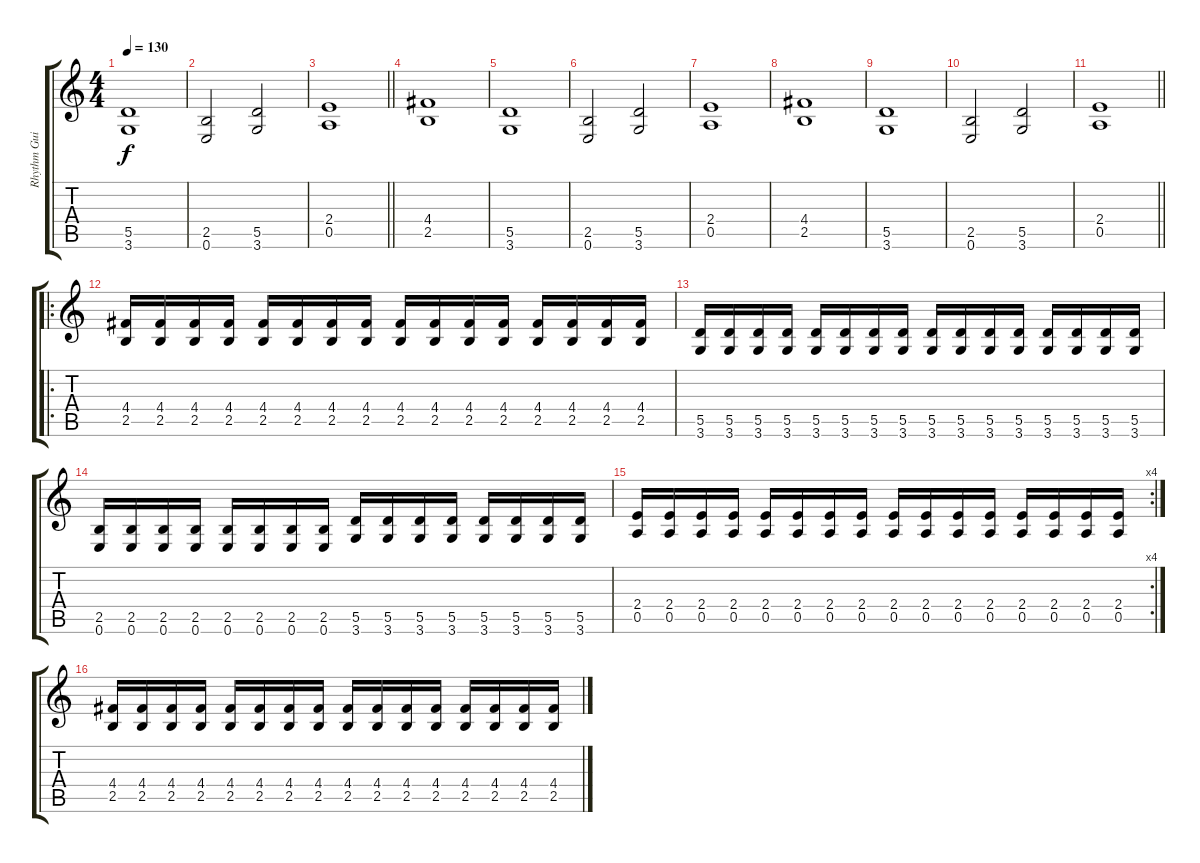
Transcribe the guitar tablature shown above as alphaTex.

\track ("Rhythm Guitar" "Rhythm Gui") {instrument distortionguitar}
\staff {score tabs}
\tuning (E4 B3 G3 D3 A2 E2) {hide}
\ts (4 4)
\tempo 130
\clef g2
\ks c
(5.5 3.6).1{dy f} |
(2.5 0.6).2 (5.5 3.6).2 |
\barLineRight lightlight
(2.4 0.5).1 |
(4.4 2.5).1{balance 11} |
(5.5 3.6).1 |
(2.5 0.6).2 (5.5 3.6).2 |
(2.4 0.5).1 |
(4.4 2.5).1 |
(5.5 3.6).1 |
(2.5 0.6).2 (5.5 3.6).2 |
\barLineRight lightlight
(2.4 0.5).1 |
\ro
(4.4 2.5).16{balance 11} (4.4 2.5).16 (4.4 2.5).16 (4.4 2.5).16 (4.4 2.5).16 (4.4 2.5).16 (4.4 2.5).16 (4.4 2.5).16 (4.4 2.5).16 (4.4 2.5).16 (4.4 2.5).16 (4.4 2.5).16 (4.4 2.5).16 (4.4 2.5).16 (4.4 2.5).16 (4.4 2.5).16 |
(5.5 3.6).16 (5.5 3.6).16 (5.5 3.6).16 (5.5 3.6).16 (5.5 3.6).16 (5.5 3.6).16 (5.5 3.6).16 (5.5 3.6).16 (5.5 3.6).16 (5.5 3.6).16 (5.5 3.6).16 (5.5 3.6).16 (5.5 3.6).16 (5.5 3.6).16 (5.5 3.6).16 (5.5 3.6).16 |
(2.5 0.6).16 (2.5 0.6).16 (2.5 0.6).16 (2.5 0.6).16 (2.5 0.6).16 (2.5 0.6).16 (2.5 0.6).16 (2.5 0.6).16 (5.5 3.6).16 (5.5 3.6).16 (5.5 3.6).16 (5.5 3.6).16 (5.5 3.6).16 (5.5 3.6).16 (5.5 3.6).16 (5.5 3.6).16 |
\rc 4
(2.4 0.5).16 (2.4 0.5).16 (2.4 0.5).16 (2.4 0.5).16 (2.4 0.5).16 (2.4 0.5).16 (2.4 0.5).16 (2.4 0.5).16 (2.4 0.5).16 (2.4 0.5).16 (2.4 0.5).16 (2.4 0.5).16 (2.4 0.5).16 (2.4 0.5).16 (2.4 0.5).16 (2.4 0.5).16 |
(4.4 2.5).16{volume 0} (4.4 2.5).16 (4.4 2.5).16 (4.4 2.5).16 (4.4 2.5).16 (4.4 2.5).16 (4.4 2.5).16 (4.4 2.5).16 (4.4 2.5).16 (4.4 2.5).16 (4.4 2.5).16 (4.4 2.5).16 (4.4 2.5).16 (4.4 2.5).16 (4.4 2.5).16 (4.4 2.5).16
